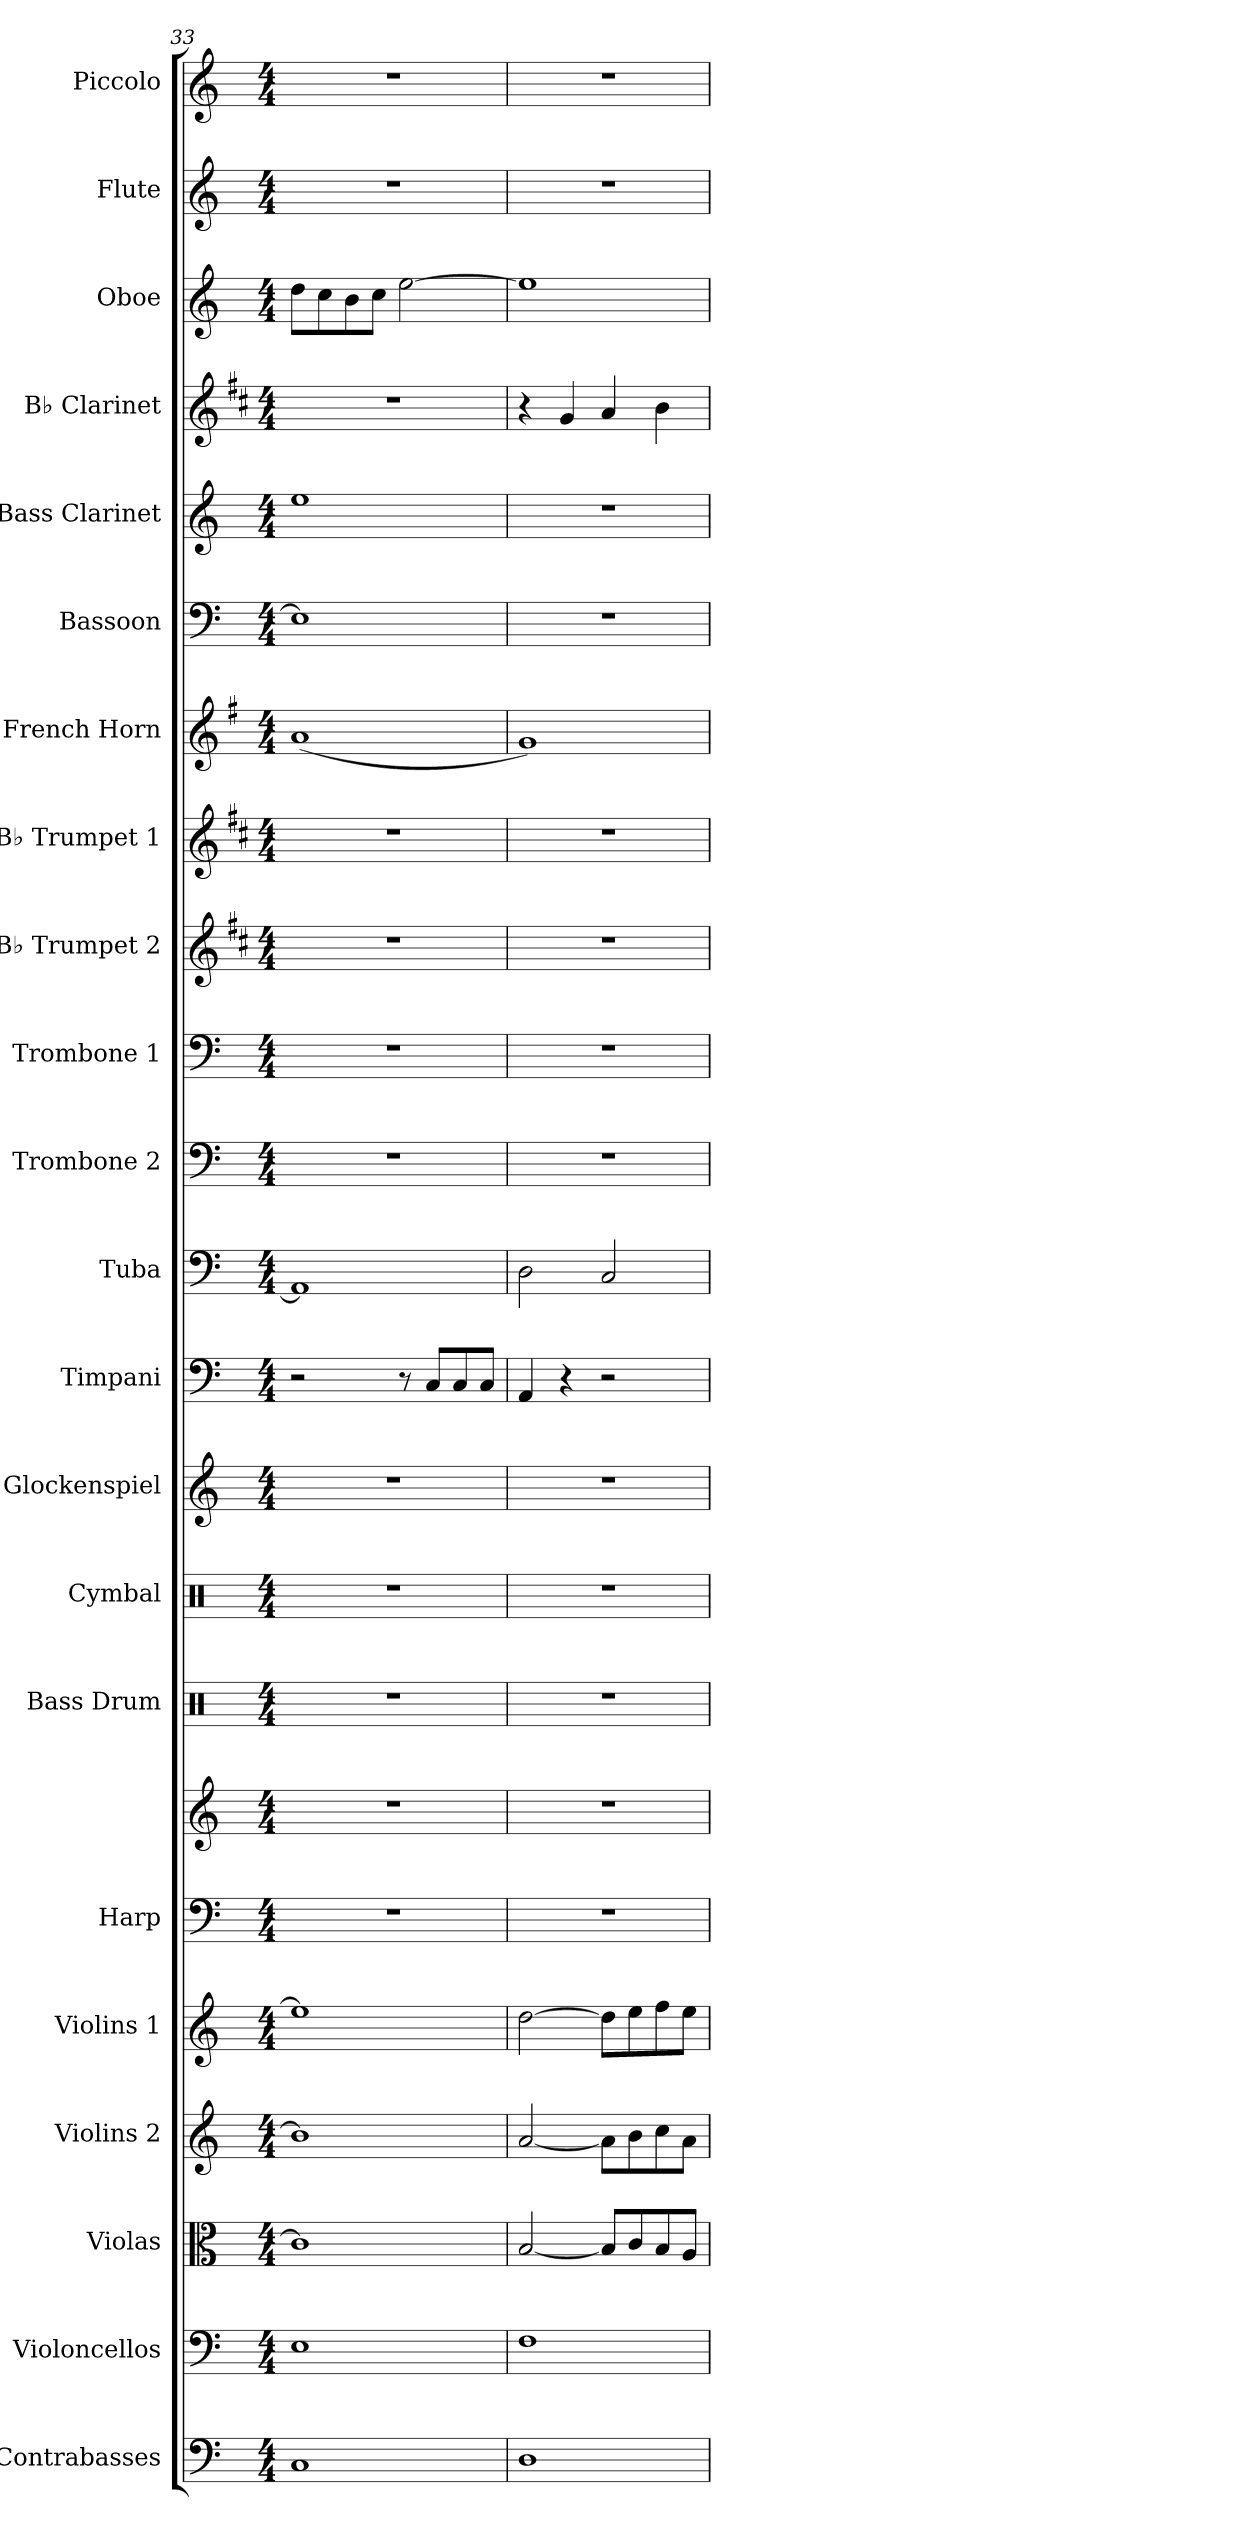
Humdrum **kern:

**kern	**kern	**kern	**kern	**kern	**kern	**kern	**kern	**kern	**kern	**kern	**kern	**kern	**kern	**kern	**kern	**kern	**kern	**kern	**kern	**kern	**kern	**kern
*part22	*part21	*part20	*part19	*part18	*part17	*part17	*part16	*part15	*part14	*part13	*part12	*part11	*part10	*part9	*part8	*part7	*part6	*part5	*part4	*part3	*part2	*part1
*staff23	*staff22	*staff21	*staff20	*staff19	*staff18	*staff17	*staff16	*staff15	*staff14	*staff13	*staff12	*staff11	*staff10	*staff9	*staff8	*staff7	*staff6	*staff5	*staff4	*staff3	*staff2	*staff1
*I"Contrabasses	*I"Violoncellos	*I"Violas	*I"Violins 2	*I"Violins 1	*I"Harp	*	*I"Bass Drum	*I"Cymbal	*I"Glockenspiel	*I"Timpani	*I"Tuba	*I"Trombone 2	*I"Trombone 1	*I"B♭ Trumpet 2	*I"B♭ Trumpet 1	*I"French Horn	*I"Bassoon	*I"Bass Clarinet	*I"B♭ Clarinet	*I"Oboe	*I"Flute	*I"Piccolo
*I'Cbs.	*I'Vcs.	*I'Vlas.	*I'Vlns. 2	*I'Vlns. 1	*I'Hrp.	*	*I'B. Dr.	*I'Cym.	*I'Glock.	*I'Timp.	*I'Tba.	*I'Tbn. 2	*I'Tbn. 1	*I'B♭ Tpt. 2	*I'B♭ Tpt. 1	*I'F Hn.	*I'Bsn.	*I'B. Cl.	*I'B♭ Cl.	*I'Ob.	*I'Fl.	*I'Picc.
*clefF4	*clefF4	*clefC3	*clefG2	*clefG2	*clefF4	*clefG2	*clefX	*clefX	*clefG2	*clefF4	*clefF4	*clefF4	*clefF4	*clefG2	*clefG2	*clefG2	*clefF4	*clefG2	*clefG2	*clefG2	*clefG2	*clefG2
*ITrd7c12	*	*	*	*	*	*	*	*	*ITrd-14c-24	*	*	*	*	*ITrd1c2	*ITrd1c2	*ITrd4c7	*	*ITrd8c14	*ITrd1c2	*	*	*ITrd-7c-12
*k[]	*k[]	*k[]	*k[]	*k[]	*k[]	*k[]	*k[]	*k[]	*k[]	*k[]	*k[]	*k[]	*k[]	*k[]	*k[]	*k[]	*k[]	*k[]	*k[]	*k[]	*k[]	*k[]
*M4/4	*M4/4	*M4/4	*M4/4	*M4/4	*M4/4	*M4/4	*M4/4	*M4/4	*M4/4	*M4/4	*M4/4	*M4/4	*M4/4	*M4/4	*M4/4	*M4/4	*M4/4	*M4/4	*M4/4	*M4/4	*M4/4	*M4/4
=33	=33	=33	=33	=33	=33	=33	=33	=33	=33	=33	=33	=33	=33	=33	=33	=33	=33	=33	=33	=33	=33	=33
1CC	1E	1c]	1b]	1ee]	1r	1r	1r	1r	1r	2r	1AA]	1r	1r	1r	1r	(<1d	1E]	1e	1r	8dd\L	1r	1r
.	.	.	.	.	.	.	.	.	.	.	.	.	.	.	.	.	.	.	.	8cc\	.	.
.	.	.	.	.	.	.	.	.	.	.	.	.	.	.	.	.	.	.	.	8b\	.	.
.	.	.	.	.	.	.	.	.	.	.	.	.	.	.	.	.	.	.	.	8cc\J	.	.
.	.	.	.	.	.	.	.	.	.	8r	.	.	.	.	.	.	.	.	.	[2ee\	.	.
.	.	.	.	.	.	.	.	.	.	8C/L	.	.	.	.	.	.	.	.	.	.	.	.
.	.	.	.	.	.	.	.	.	.	8C/	.	.	.	.	.	.	.	.	.	.	.	.
.	.	.	.	.	.	.	.	.	.	8C/J	.	.	.	.	.	.	.	.	.	.	.	.
=34	=34	=34	=34	=34	=34	=34	=34	=34	=34	=34	=34	=34	=34	=34	=34	=34	=34	=34	=34	=34	=34	=34
1DD	1F	[2B/	[2a/	[2dd\	1r	1r	1r	1r	1r	4AA/	2D\	1r	1r	1r	1r	1c)	1r	1r	4r	1ee]	1r	1r
.	.	.	.	.	.	.	.	.	.	4r	.	.	.	.	.	.	.	.	4f/	.	.	.
.	.	8B/L]	8a\L]	8dd\L]	.	.	.	.	.	2r	2C/	.	.	.	.	.	.	.	4g/	.	.	.
.	.	8c/	8b\	8ee\	.	.	.	.	.	.	.	.	.	.	.	.	.	.	.	.	.	.
.	.	8B/	8cc\	8ff\	.	.	.	.	.	.	.	.	.	.	.	.	.	.	4a\	.	.	.
.	.	8A/J	8a\J	8ee\J	.	.	.	.	.	.	.	.	.	.	.	.	.	.	.	.	.	.
=	=	=	=	=	=	=	=	=	=	=	=	=	=	=	=	=	=	=	=	=	=	=
*-	*-	*-	*-	*-	*-	*-	*-	*-	*-	*-	*-	*-	*-	*-	*-	*-	*-	*-	*-	*-	*-	*-
